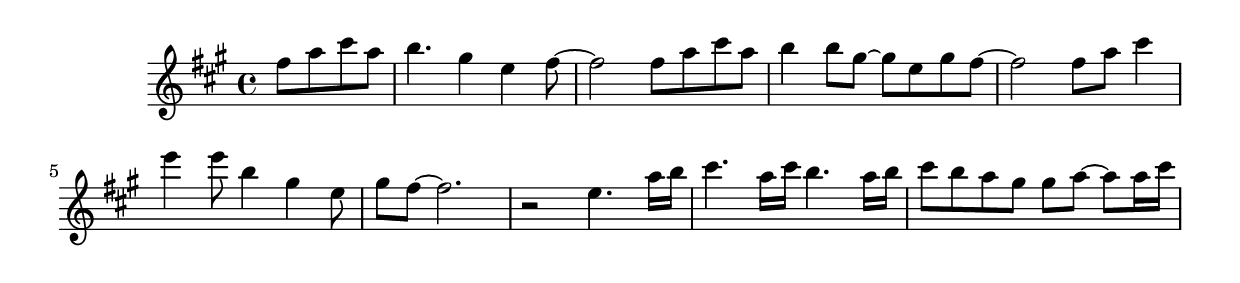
%%%%%%%%%%%%%%%%% PIANO RIGHT HAND %%%%%%%%%%%%%%%%%
\new Staff = "right"
{
	\clef treble
	\key a \major
	\override Staff.TimeSignature #'style = #'()
	\time 4/4

    \partial 8*4 fis''8 a'' cis''' a''
    b''4. gis''4 e'' fis''8~
    fis''2 fis''8 a'' cis''' a''
    b''4 b''8 gis''~ gis'' e'' gis'' fis''~
    fis''2 fis''8 a'' cis'''4
    e'''4 e'''8 b''4 gis''4 e''8
    gis'' fis''~ fis''2.
    r2 e''4. a''16 b''
    cis'''4. a''16 cis''' b''4. a''16 b''
    cis'''8 b'' a'' gis'' gis'' a''~ a'' a''16 cis'''
}
